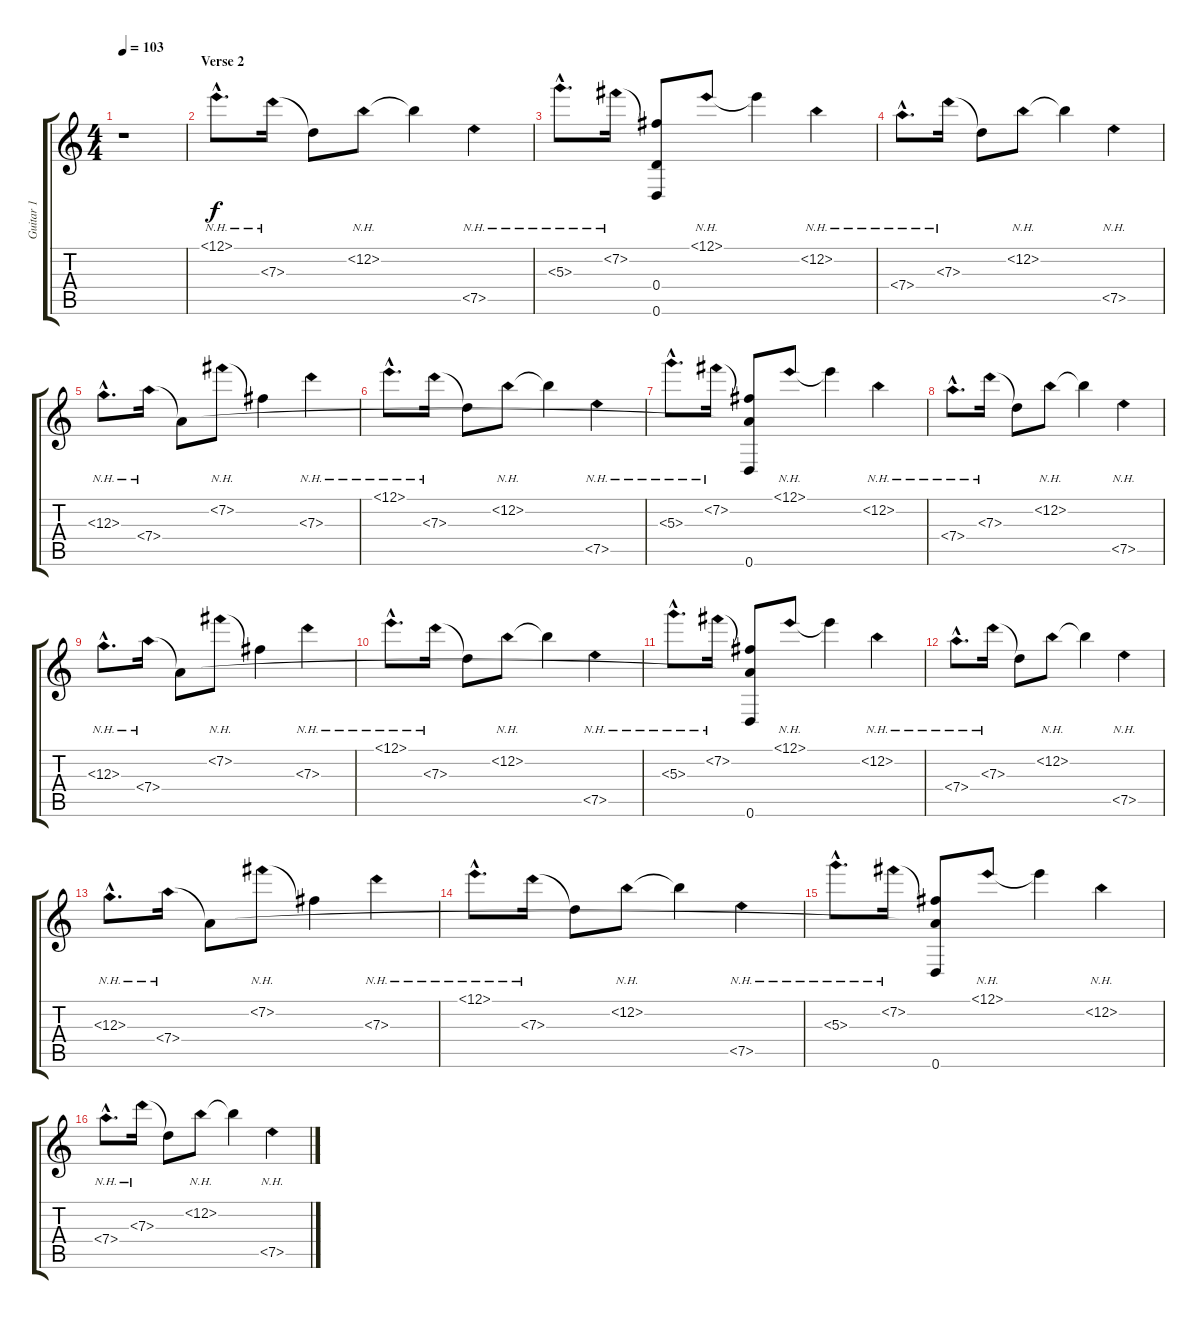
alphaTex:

\track ("Guitar 1" "Guitar 1") {instrument electricguitarjazz}
\staff {score tabs}
\tuning (E4 B3 G3 D3 A2 D2) {hide}
\ts (4 4)
\tempo 103
\clef g2
\ks c
r.1{dy f} |
\section ("" "Verse 2")
12.1{nh hac}.8{d} 7.3{nh}.16 7.3{t}.8 12.2{nh}.8 12.2{t}.4 7.5{nh}.4 |
5.3{nh hac}.8{d} 7.2{nh}.16 (7.2{t} 0.4 0.6).8 12.1{nh}.8 12.1{t}.4 12.2{nh}.4 |
7.4{nh hac}.8{d} 7.3{nh}.16 7.3{t}.8 12.2{nh}.8 12.2{t}.4 7.5{nh}.4 |
12.3{nh hac}.8{d} 7.4{nh}.16 7.4{t}.8 7.2{nh}.8 7.2{t}.4 7.3{nh}.4 |
12.1{nh hac}.8{d} 7.3{nh}.16 7.3{t}.8 12.2{nh}.8 12.2{t}.4 7.5{nh}.4 |
5.3{nh hac}.8{d} 7.2{nh}.16 (7.2{t} 7.4{t} 0.6).8 12.1{nh}.8 12.1{t}.4 12.2{nh}.4 |
7.4{nh hac}.8{d} 7.3{nh}.16 7.3{t}.8 12.2{nh}.8 12.2{t}.4 7.5{nh}.4 |
12.3{nh hac}.8{d} 7.4{nh}.16 7.4{t}.8 7.2{nh}.8 7.2{t}.4 7.3{nh}.4 |
12.1{nh hac}.8{d} 7.3{nh}.16 7.3{t}.8 12.2{nh}.8 12.2{t}.4 7.5{nh}.4 |
5.3{nh hac}.8{d} 7.2{nh}.16 (7.2{t} 7.4{t} 0.6).8 12.1{nh}.8 12.1{t}.4 12.2{nh}.4 |
7.4{nh hac}.8{d} 7.3{nh}.16 7.3{t}.8 12.2{nh}.8 12.2{t}.4 7.5{nh}.4 |
12.3{nh hac}.8{d} 7.4{nh}.16 7.4{t}.8 7.2{nh}.8 7.2{t}.4 7.3{nh}.4 |
12.1{nh hac}.8{d} 7.3{nh}.16 7.3{t}.8 12.2{nh}.8 12.2{t}.4 7.5{nh}.4 |
5.3{nh hac}.8{d} 7.2{nh}.16 (7.2{t} 7.4{t} 0.6).8 12.1{nh}.8 12.1{t}.4 12.2{nh}.4 |
7.4{nh hac}.8{d} 7.3{nh}.16 7.3{t}.8 12.2{nh}.8 12.2{t}.4 7.5{nh}.4
